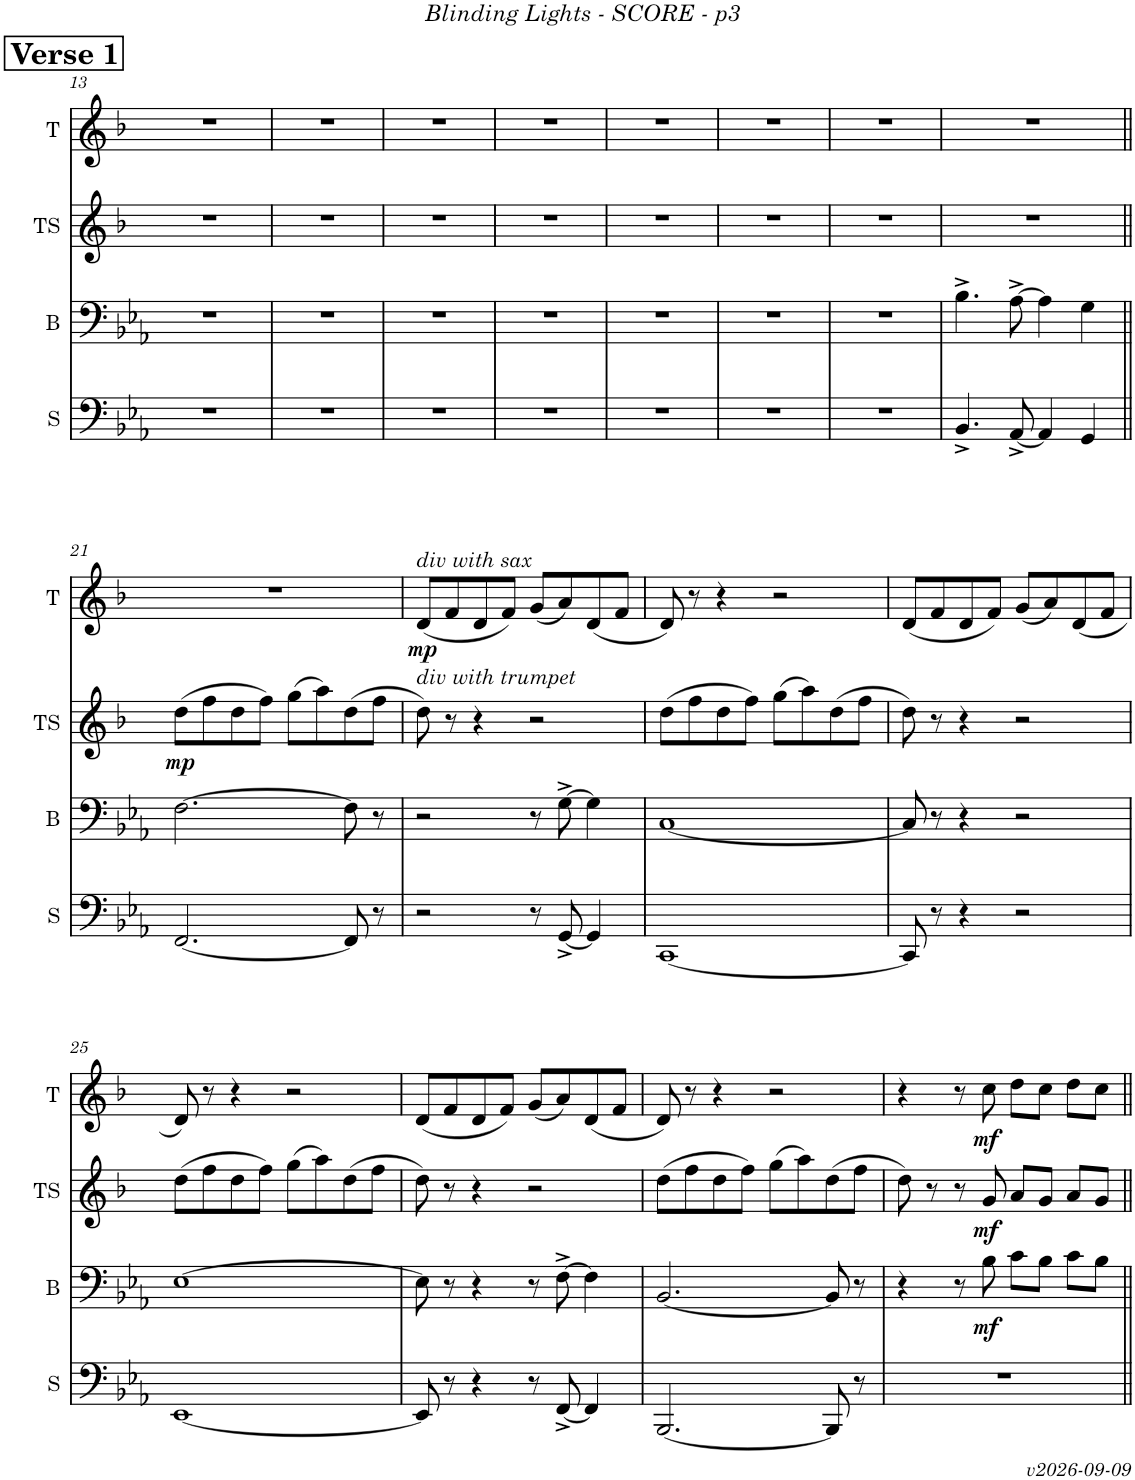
**kern	**kern	**dynam	**kern	**dynam	**kern	**dynam
*part4	*part3	*part3	*part2	*part2	*part1	*part1
*staff4	*staff3	*staff3	*staff2	*staff2	*staff1	*staff1
*I"Sousa	*I"Trombone	*	*I"Tenor Sax	*	*I"Trumpet	*
*I'S	*	*	*I'TS	*	*I'T	*
!!LO:PB:g=z
*clefF4	*clefF4	*	*clefG2	*	*clefG2	*
*	*	*	*Trd8c14	*	*Trd1c2	*
*k[b-e-a-]	*k[b-e-a-]	*	*k[b-]	*	*k[b-]	*
*M4/4	*M4/4	*	*M4/4	*	*M4/4	*
!!LO:REH:place=s1:a:B:fs=14:t=Verse 1
=13	=13	=13	=13	=13	=13	=13
1r	1r	.	1r	.	1r	.
=14	=14	=14	=14	=14	=14	=14
1r	1r	.	1r	.	1r	.
=15	=15	=15	=15	=15	=15	=15
1r	1r	.	1r	.	1r	.
=16	=16	=16	=16	=16	=16	=16
1r	1r	.	1r	.	1r	.
=17	=17	=17	=17	=17	=17	=17
1r	1r	.	1r	.	1r	.
=18	=18	=18	=18	=18	=18	=18
1r	1r	.	1r	.	1r	.
=19	=19	=19	=19	=19	=19	=19
1r	1r	.	1r	.	1r	.
=20	=20	=20	=20	=20	=20	=20
4.BB-^/	4.B-^\	.	1r	.	1r	.
[8AA-^/	[8A-^\	.	.	.	.	.
4AA-/]	4A-\]	.	.	.	.	.
4GG/	4G\	.	.	.	.	.
!!LO:LB:g=z
=21||	=21||	=21||	=21||	=21||	=21||	=21||
!	!	!	!	!LO:DY:b	!	!
[2.FF/	[2.F\	.	(8dd\L	mp	1r	.
.	.	.	8ff\	.	.	.
.	.	.	8dd\	.	.	.
.	.	.	8ff\J)	.	.	.
.	.	.	(8gg\L	.	.	.
.	.	.	8aa\)	.	.	.
8FF/]	8F\]	.	(8dd\	.	.	.
8r	8r	.	8ff\J	.	.	.
=22	=22	=22	=22	=22	=22	=22
!	!	!	!	!	!LO:TX:a:i:t=div with sax	!
!	!	!	!LO:TX:a:i:t=div with trumpet	!	!	!
!	!	!	!	!	!	!LO:DY:b
2r	2r	.	8dd\)	.	(8d/L	mp
.	.	.	8r	.	8f/	.
.	.	.	4r	.	8d/	.
.	.	.	.	.	8f/J)	.
8r	8r	.	2r	.	(8g/L	.
[8GG^/	[8G^\	.	.	.	8a/)	.
4GG/]	4G\]	.	.	.	(8d/	.
.	.	.	.	.	8f/J	.
=23	=23	=23	=23	=23	=23	=23
[1CC	[1C	.	(8dd\L	.	8d/)	.
.	.	.	8ff\	.	8r	.
.	.	.	8dd\	.	4r	.
.	.	.	8ff\J)	.	.	.
.	.	.	(8gg\L	.	2r	.
.	.	.	8aa\)	.	.	.
.	.	.	(8dd\	.	.	.
.	.	.	8ff\J	.	.	.
=24	=24	=24	=24	=24	=24	=24
8CC/]	8C/]	.	8dd\)	.	(8d/L	.
8r	8r	.	8r	.	8f/	.
4r	4r	.	4r	.	8d/	.
.	.	.	.	.	8f/J)	.
2r	2r	.	2r	.	(8g/L	.
.	.	.	.	.	8a/)	.
.	.	.	.	.	(8d/	.
.	.	.	.	.	8f/J	.
!!LO:LB:g=z
=25	=25	=25	=25	=25	=25	=25
[1EE-	[1E-	.	(8dd\L	.	8d/)	.
.	.	.	8ff\	.	8r	.
.	.	.	8dd\	.	4r	.
.	.	.	8ff\J)	.	.	.
.	.	.	(8gg\L	.	2r	.
.	.	.	8aa\)	.	.	.
.	.	.	(8dd\	.	.	.
.	.	.	8ff\J	.	.	.
=26	=26	=26	=26	=26	=26	=26
8EE-/]	8E-\]	.	8dd\)	.	(8d/L	.
8r	8r	.	8r	.	8f/	.
4r	4r	.	4r	.	8d/	.
.	.	.	.	.	8f/J)	.
8r	8r	.	2r	.	(8g/L	.
[8FF^/	[8F^\	.	.	.	8a/)	.
4FF/]	4F\]	.	.	.	(8d/	.
.	.	.	.	.	8f/J	.
=27	=27	=27	=27	=27	=27	=27
[2.BBB-/	[2.BB-/	.	(8dd\L	.	8d/)	.
.	.	.	8ff\	.	8r	.
.	.	.	8dd\	.	4r	.
.	.	.	8ff\J)	.	.	.
.	.	.	(8gg\L	.	2r	.
.	.	.	8aa\)	.	.	.
8BBB-/]	8BB-/]	.	(8dd\	.	.	.
8r	8r	.	8ff\J	.	.	.
=28	=28	=28	=28	=28	=28	=28
1r	4r	.	8dd\)	.	4r	.
.	.	.	8r	.	.	.
.	8r	.	8r	.	8r	.
!	!	!LO:DY:b	!	!LO:DY:b	!	!LO:DY:b
.	8B-\	mf	8g/	mf	8cc\	mf
.	8c\L	.	8a/L	.	8dd\L	.
.	8B-\J	.	8g/J	.	8cc\J	.
.	8c\L	.	8a/L	.	8dd\L	.
.	8B-\J	.	8g/J	.	8cc\J	.
=||	=||	=||	=||	=||	=||	=||
*-	*-	*-	*-	*-	*-	*-
